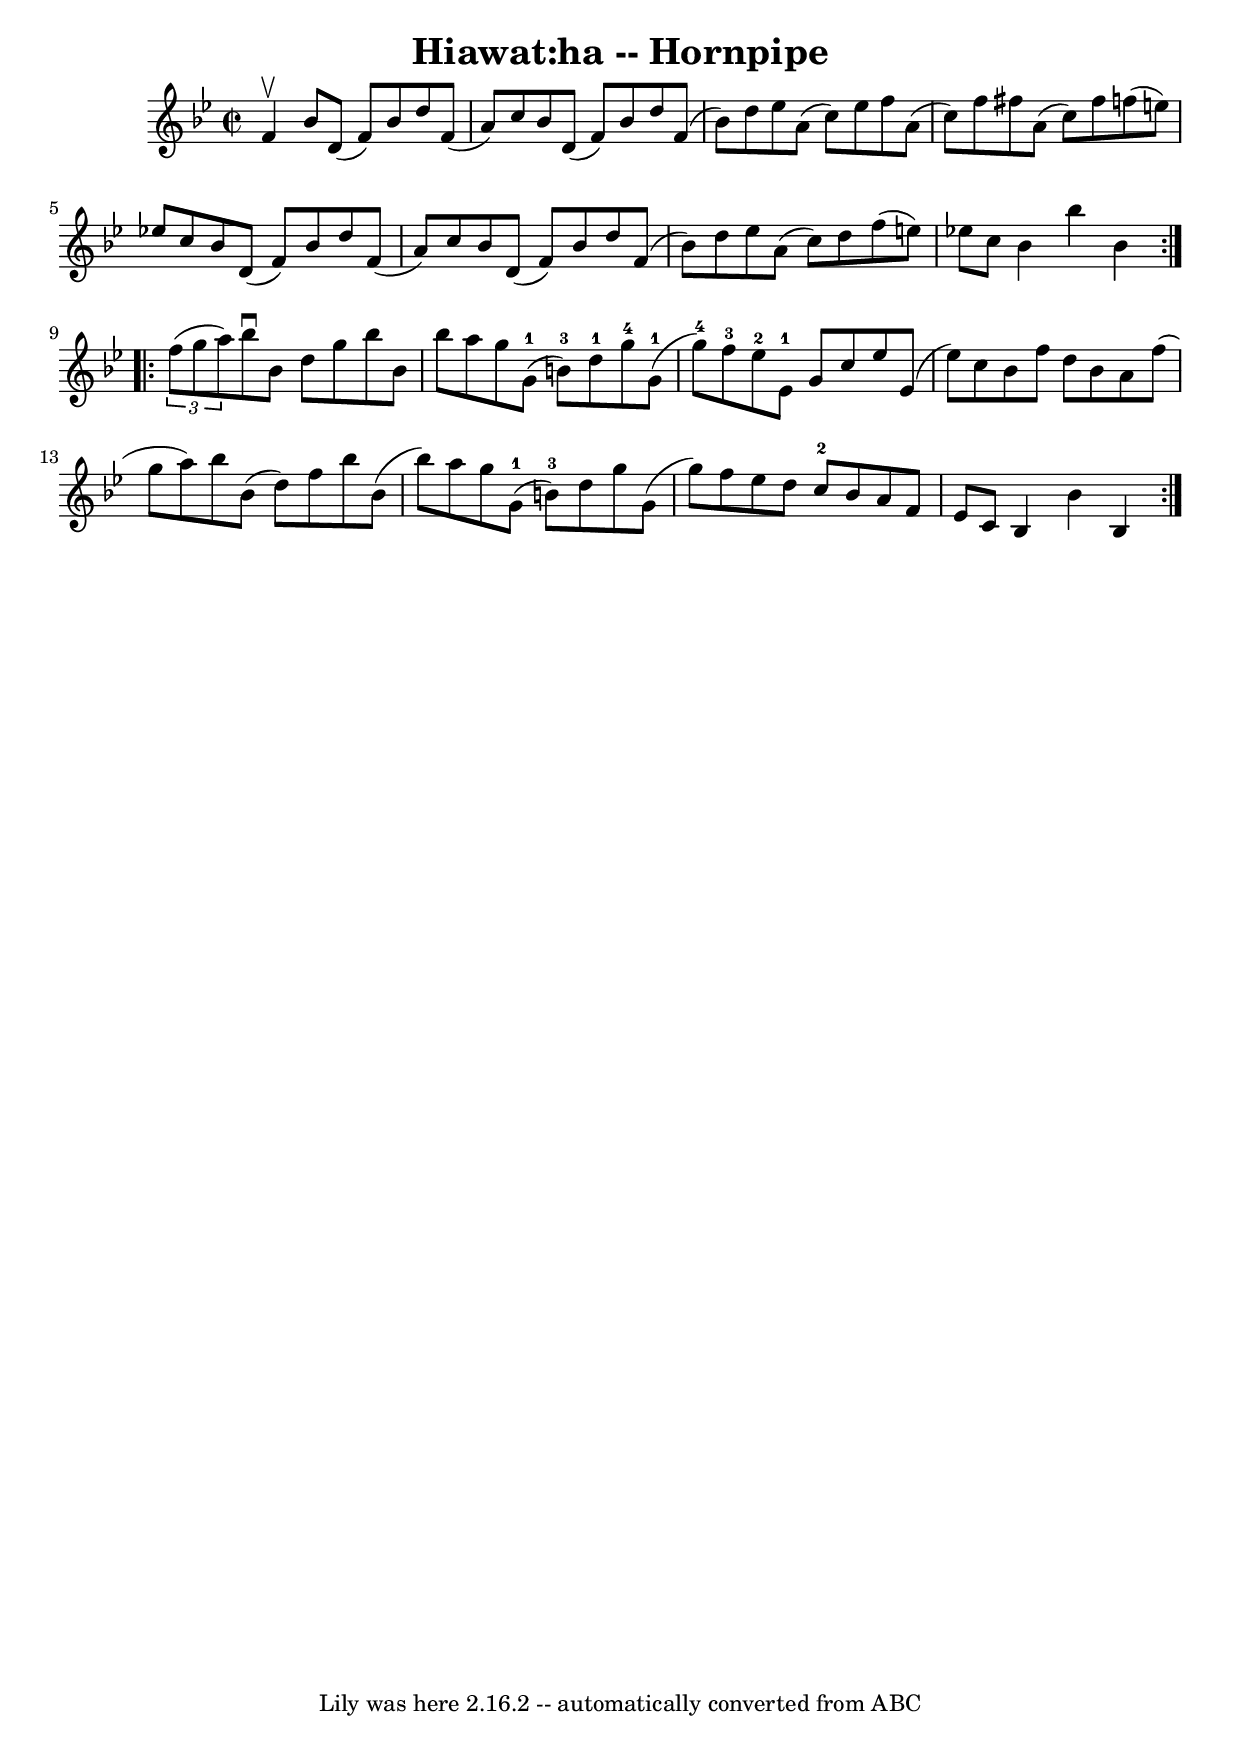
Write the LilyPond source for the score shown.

\version "2.16.2"
\include "Mammoth.ily"
\header {
  %% book = "Cole's 1000 Fiddle Tunes"
 crossRefNumber = "1"
 footnotes = ""
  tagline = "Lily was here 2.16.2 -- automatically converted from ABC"
  title = "Hiawat:ha -- Hornpipe"

}
voicedefault =  {



  \repeat volta 2 {

    \override Staff.TimeSignature #'style = #'C
    \time 2/2      \key bf \major f'4^\upbow  |
 bf'8 d'8 (f'8) bf'8 d''8 f'8 (a'8) c''8   |
 bf'8 d'8 (f'8) bf'8 d''8 f'8 (bf'8) d''8   |
 ef''8 a'8 (c''8) ef''8 f''8 a'8 (c''8) f''8  |
 fs''8 a'8 ( c''8) fs''8 f''!8 (e''8) ef''!8 c''8   |
 bf'8 d'8 (f'8) bf'8 d''8 f'8 (a'8) c''8   |
 bf'8 d'8 (f'8) bf'8 d''8 f'8 (bf'8) d''8   |
 ef''8 a'8 (c''8) d''8 f''8 (e''8) ef''!8 c''8   |
    
 bf'4 bf''4 bf'4    
  }     
  \repeat volta 2 {
    \times 2/3 { f''8 (
		 g''8 a''8)  	       }  |
 bf''8^\downbow bf'8 d''8 g''8 bf''8 bf'8 bf''8 a''8   |
 g''8 g'8-1(b'8-3) d''8-1 g''8-4 g'8-1(g''8-4) f''8-3  |
    
 ef''8-2 ef'8-1 g'8 c''8 ef''8 ef'8 (ef''8) c''8   |
 bf'8 f''8 d''8 bf'8 a'8 f''8 (g''8 a''8 ) |
 bf''8 bf'8 (d''8) f''8 bf''8 bf'8 ( bf''8) a''8   |
 g''8 g'8-1(b'8-3) d''8 g''8 g'8 (g''8) f''8   |
 ef''8 d''8 c''8-2 bf'8 a'8 f'8 ef'8 c'8   |
 bf4 bf'4 bf4  
  }   

}

\score{
  <<

    \context Staff="default"
    {
      \voicedefault 
      
    }

  >>
  \layout {
    
  }
  \midi {
  }

}
